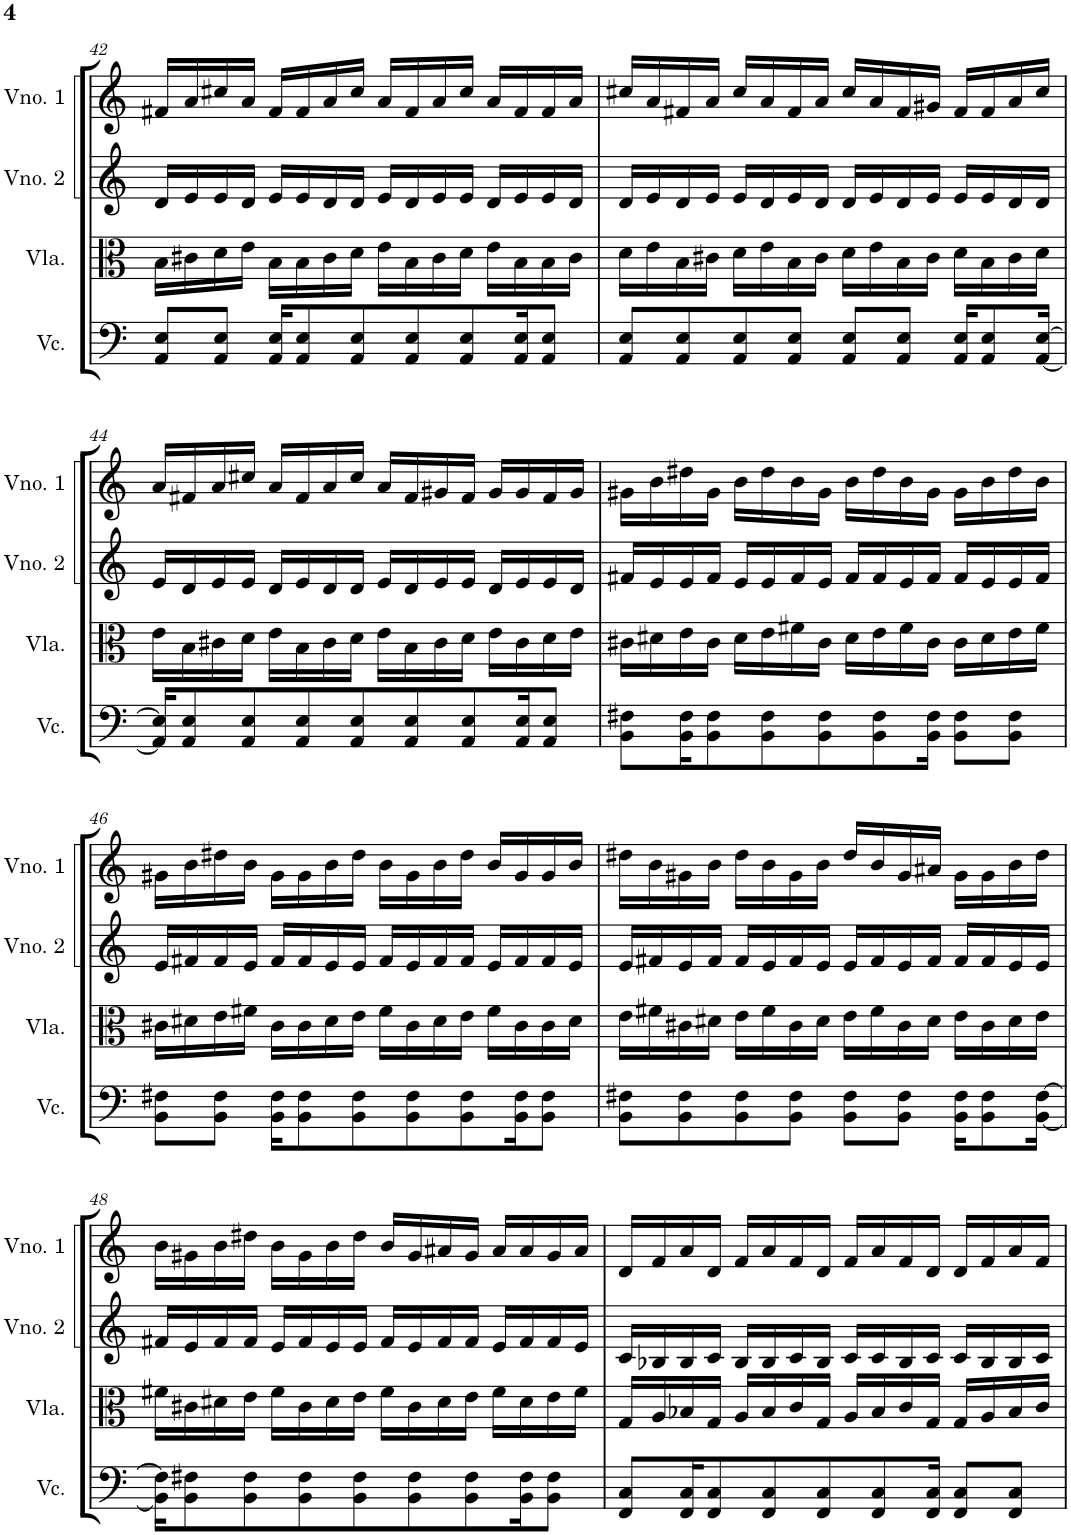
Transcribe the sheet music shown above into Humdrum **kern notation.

**kern	**kern	**kern	**kern
*part4	*part3	*part2	*part1
*staff4	*staff3	*staff2	*staff1
*I"Violoncelo	*I"Viola	*I"Violino 2	*I"Violino 1
*I'Vc.	*I'Vla.	*I'Vno. 2	*I'Vno. 1
!!LO:PB:g=z
*clefF4	*clefC3	*clefG2	*clefG2
*k[]	*k[]	*k[]	*k[]
*M4/4	*M4/4	*M4/4	*M4/4
=42	=42	=42	=42
8AA/ 8E/L	16B\LL	16d/LL	16f#X/LL
.	16c#X\	16e/	16a/
8AA/ 8E/J	16d\	16e/	16cc#X/
.	16e\JJ	16d/JJ	16a/JJ
16AA/ 16E/KL	16B\LL	16e/LL	16f#/LL
8AA/ 8E/	16B\	16e/	16f#/
.	16c#\	16d/	16a/
8AA/ 8E/	16d\JJ	16d/JJ	16cc#/JJ
.	16e\LL	16e/LL	16a/LL
8AA/ 8E/	16B\	16d/	16f#/
.	16c#\	16e/	16a/
8AA/ 8E/	16d\JJ	16e/JJ	16cc#/JJ
.	16e\LL	16d/LL	16a/LL
16AA/ 16E/K	16B\	16e/	16f#/
8AA/ 8E/J	16B\	16e/	16f#/
.	16c#\JJ	16d/JJ	16a/JJ
=43	=43	=43	=43
8AA/ 8E/L	16d\LL	16d/LL	16cc#X/LL
.	16e\	16e/	16a/
8AA/ 8E/	16B\	16d/	16f#X/
.	16c#X\JJ	16e/JJ	16a/JJ
8AA/ 8E/	16d\LL	16e/LL	16cc#/LL
.	16e\	16d/	16a/
8AA/ 8E/J	16B\	16e/	16f#/
.	16c#\JJ	16d/JJ	16a/JJ
8AA/ 8E/L	16d\LL	16d/LL	16cc#/LL
.	16e\	16e/	16a/
8AA/ 8E/J	16B\	16d/	16f#/
.	16c#\JJ	16e/JJ	16g#X/JJ
16AA/ 16E/KL	16d\LL	16e/LL	16f#/LL
8AA/ 8E/	16B\	16e/	16f#/
.	16c#\	16d/	16a/
[16AA/ [16E/Jk	16d\JJ	16d/JJ	16cc#/JJ
!!LO:LB:g=z
=44	=44	=44	=44
16AA/] 16E/]KL	16e\LL	16e/LL	16a/LL
8AA/ 8E/	16B\	16d/	16f#X/
.	16c#X\	16e/	16a/
8AA/ 8E/	16d\JJ	16e/JJ	16cc#X/JJ
.	16e\LL	16d/LL	16a/LL
8AA/ 8E/	16B\	16e/	16f#/
.	16c#\	16d/	16a/
8AA/ 8E/	16d\JJ	16d/JJ	16cc#/JJ
.	16e\LL	16e/LL	16a/LL
8AA/ 8E/	16B\	16d/	16f#/
.	16c#\	16e/	16g#X/
8AA/ 8E/	16d\JJ	16e/JJ	16f#/JJ
.	16e\LL	16d/LL	16g#/LL
16AA/ 16E/K	16c#\	16e/	16g#/
8AA/ 8E/J	16d\	16e/	16f#/
.	16e\JJ	16d/JJ	16g#/JJ
=45	=45	=45	=45
8BB\ 8F#X\L	16c#X\LL	16f#X/LL	16g#X\LL
.	16d#X\	16e/	16b\
16BB\ 16F#\K	16e\	16e/	16dd#X\
8BB\ 8F#\	16c#\JJ	16f#/JJ	16g#\JJ
.	16d#\LL	16e/LL	16b\LL
8BB\ 8F#\	16e\	16e/	16dd#\
.	16f#X\	16f#/	16b\
8BB\ 8F#\	16c#\JJ	16e/JJ	16g#\JJ
.	16d#\LL	16f#/LL	16b\LL
8BB\ 8F#\	16e\	16f#/	16dd#\
.	16f#\	16e/	16b\
16BB\ 16F#\Jk	16c#\JJ	16f#/JJ	16g#\JJ
8BB\ 8F#\L	16c#\LL	16f#/LL	16g#\LL
.	16d#\	16e/	16b\
8BB\ 8F#\J	16e\	16e/	16dd#\
.	16f#\JJ	16f#/JJ	16b\JJ
!!LO:LB:g=z
=46	=46	=46	=46
8BB\ 8F#X\L	16c#X\LL	16e/LL	16g#X\LL
.	16d#X\	16f#X/	16b\
8BB\ 8F#\J	16e\	16f#/	16dd#X\
.	16f#X\JJ	16e/JJ	16b\JJ
16BB\ 16F#\KL	16c#\LL	16f#/LL	16g#\LL
8BB\ 8F#\	16c#\	16f#/	16g#\
.	16d#\	16e/	16b\
8BB\ 8F#\	16e\JJ	16e/JJ	16dd#\JJ
.	16f#\LL	16f#/LL	16b\LL
8BB\ 8F#\	16c#\	16e/	16g#\
.	16d#\	16f#/	16b\
8BB\ 8F#\	16e\JJ	16f#/JJ	16dd#\JJ
.	16f#\LL	16e/LL	16b/LL
16BB\ 16F#\K	16c#\	16f#/	16g#/
8BB\ 8F#\J	16c#\	16f#/	16g#/
.	16d#\JJ	16e/JJ	16b/JJ
=47	=47	=47	=47
8BB\ 8F#X\L	16e\LL	16e/LL	16dd#X\LL
.	16f#X\	16f#X/	16b\
8BB\ 8F#\	16c#X\	16e/	16g#X\
.	16d#X\JJ	16f#/JJ	16b\JJ
8BB\ 8F#\	16e\LL	16f#/LL	16dd#\LL
.	16f#\	16e/	16b\
8BB\ 8F#\J	16c#\	16f#/	16g#\
.	16d#\JJ	16e/JJ	16b\JJ
8BB\ 8F#\L	16e\LL	16e/LL	16dd#/LL
.	16f#\	16f#/	16b/
8BB\ 8F#\J	16c#\	16e/	16g#/
.	16d#\JJ	16f#/JJ	16a#X/JJ
16BB\ 16F#\KL	16e\LL	16f#/LL	16g#\LL
8BB\ 8F#\	16c#\	16f#/	16g#\
.	16d#\	16e/	16b\
[16BB\ [16F#\Jk	16e\JJ	16e/JJ	16dd#\JJ
!!LO:LB:g=z
=48	=48	=48	=48
16BB\] 16F#\]KL	16f#X\LL	16f#X/LL	16b\LL
8BB\ 8F#X\	16c#X\	16e/	16g#X\
.	16d#X\	16f#/	16b\
8BB\ 8F#\	16e\JJ	16f#/JJ	16dd#X\JJ
.	16f#\LL	16e/LL	16b\LL
8BB\ 8F#\	16c#\	16f#/	16g#\
.	16d#\	16e/	16b\
8BB\ 8F#\	16e\JJ	16e/JJ	16dd#\JJ
.	16f#\LL	16f#/LL	16b/LL
8BB\ 8F#\	16c#\	16e/	16g#/
.	16d#\	16f#/	16a#X/
8BB\ 8F#\	16e\JJ	16f#/JJ	16g#/JJ
.	16f#\LL	16e/LL	16a#/LL
16BB\ 16F#\K	16d#\	16f#/	16a#/
8BB\ 8F#\J	16e\	16f#/	16g#/
.	16f#\JJ	16e/JJ	16a#/JJ
=49	=49	=49	=49
8FF/ 8C/L	16G/LL	16c/LL	16d/LL
.	16A/	16B-X/	16f/
16FF/ 16C/K	16B-X/	16B-/	16a/
8FF/ 8C/	16G/JJ	16c/JJ	16d/JJ
.	16A/LL	16B-/LL	16f/LL
8FF/ 8C/	16B-/	16B-/	16a/
.	16c/	16c/	16f/
8FF/ 8C/	16G/JJ	16B-/JJ	16d/JJ
.	16A/LL	16c/LL	16f/LL
8FF/ 8C/	16B-/	16c/	16a/
.	16c/	16B-/	16f/
16FF/ 16C/Jk	16G/JJ	16c/JJ	16d/JJ
8FF/ 8C/L	16G/LL	16c/LL	16d/LL
.	16A/	16B-/	16f/
8FF/ 8C/J	16B-/	16B-/	16a/
.	16c/JJ	16c/JJ	16f/JJ
=	=	=	=
*-	*-	*-	*-
